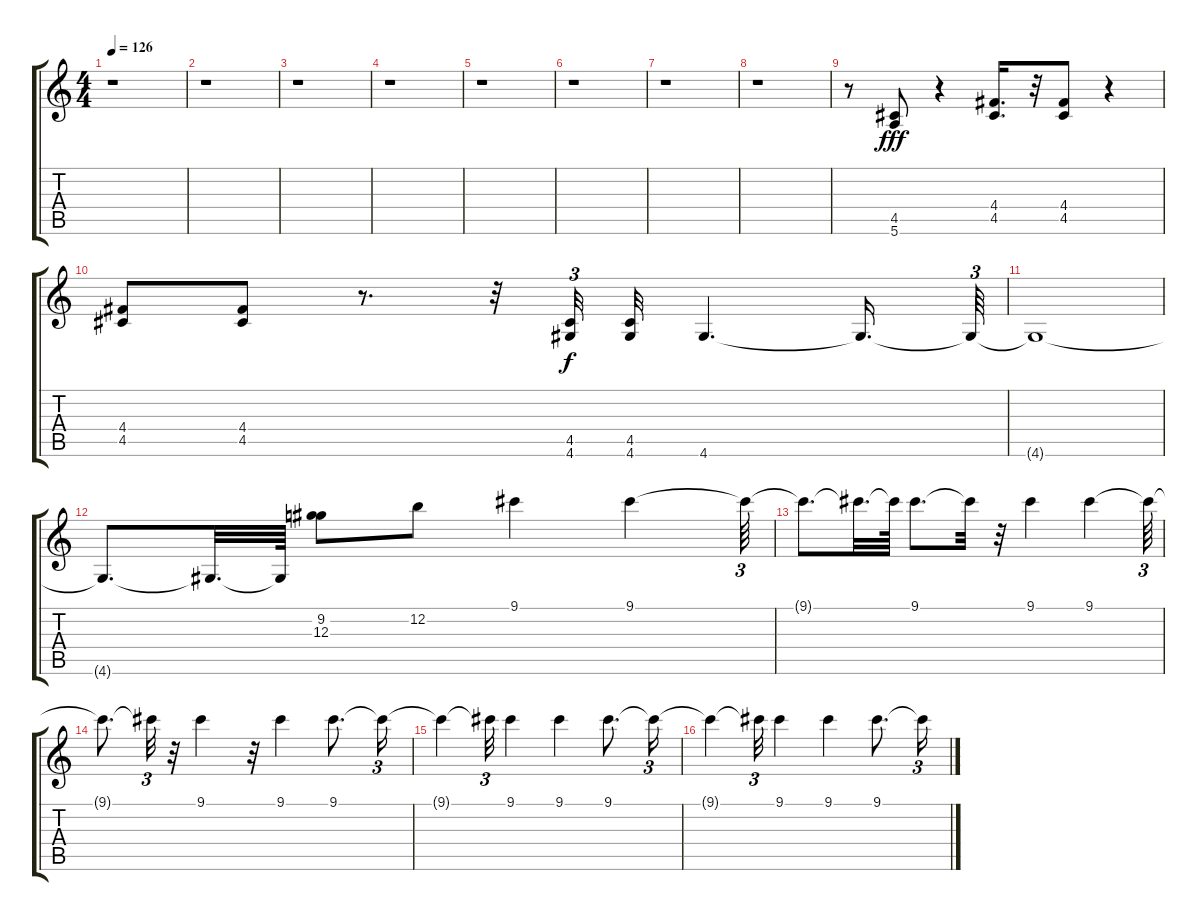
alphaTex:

\track "" {instrument slapbass2}
\staff {score tabs}
\tuning (E4 B3 G3 D3 A2 E2) {hide}
\ts (4 4)
\tempo 126
\clef g2
\ks c
r.1{dy f} |
r.1 |
r.1 |
r.1 |
r.1 |
r.1 |
r.1 |
r.1 |
r.8 (4.5 5.6).8{dy fff volume 11} r.4 (4.4 4.5).16{d} r.32 (4.4 4.5).8 r.4 |
(4.4 4.5).8 (4.4 4.5).8 r.8{d} r.32 (4.5 4.6).32{tu (3 2) dy f} (4.5 4.6).32 4.6.4{d} 4.6{t}.16{d} 4.6{t}.64{tu (3 2)} |
4.6{t}.1 |
4.6{t}.8{d} 4.6{t}.32{d} 4.6{t}.64 (9.2 12.3).8{volume 10} 12.2.8 9.1.4 9.1.4 9.1{t}.64{tu (3 2)} |
9.1{t}.8{d} 9.1{t}.32{d} 9.1{t}.64 9.1.8{d} 9.1{t}.32 r.32 9.1.4 9.1.4 9.1{t}.64{tu (3 2)} |
9.1{t}.8{d} 9.1{t}.32{tu (3 2)} r.32 9.1.4 r.32 9.1.4 9.1.8{d} 9.1{t}.16{tu (3 2)} |
9.1{t}.4 9.1{t}.32{tu (3 2)} 9.1.4 9.1.4 9.1.8{d} 9.1{t}.16{tu (3 2)} |
9.1{t}.4 9.1{t}.32{tu (3 2)} 9.1.4 9.1.4 9.1.8{d} 9.1{t}.16{tu (3 2)}
